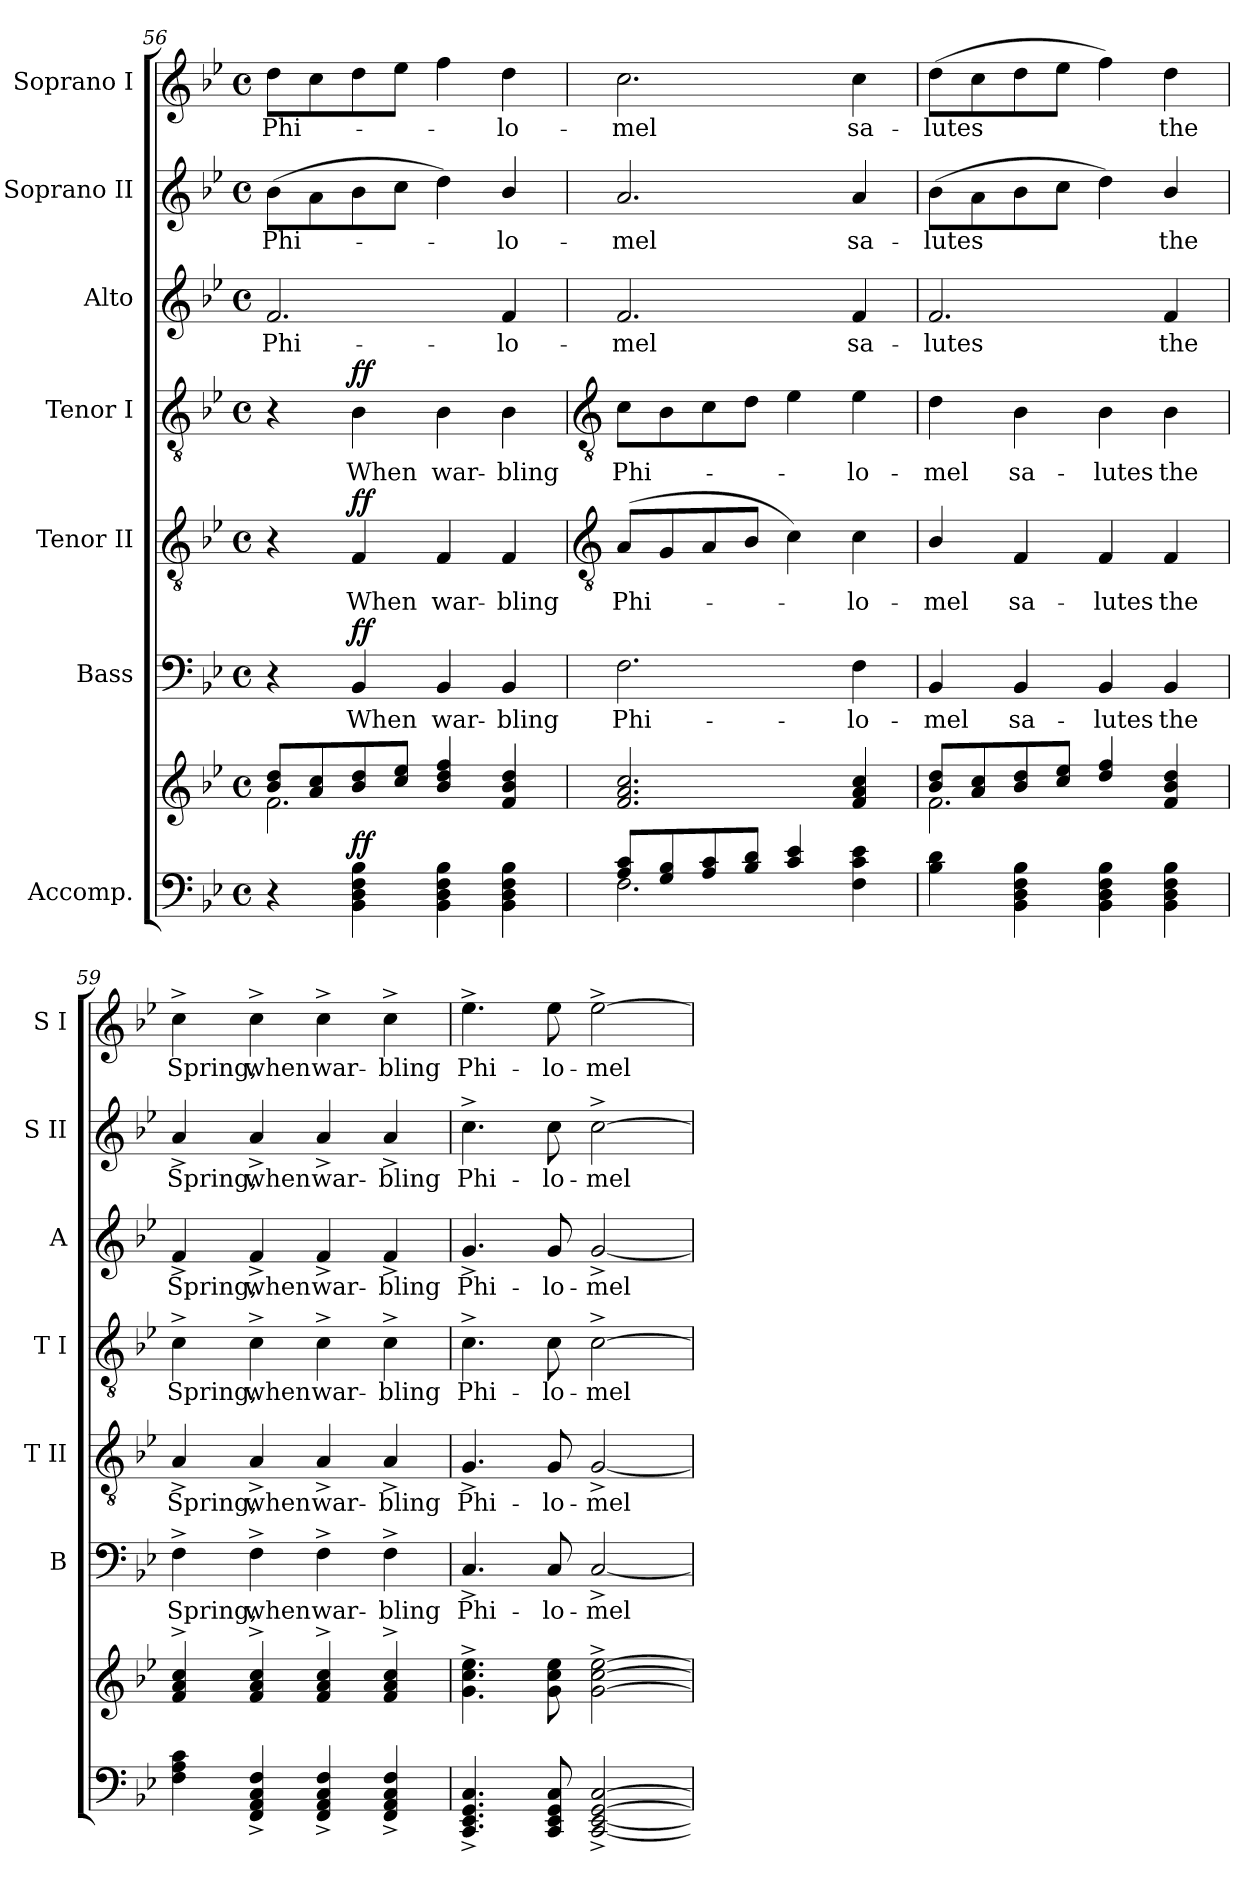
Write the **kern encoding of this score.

**kern	**kern	**dynam	**kern	**text	**dynam	**kern	**text	**dynam	**kern	**text	**dynam	**kern	**text	**kern	**text	**kern	**text
*part7	*part7	*part7	*part6	*part6	*part6	*part5	*part5	*part5	*part4	*part4	*part4	*part3	*part3	*part2	*part2	*part1	*part1
*staff8	*staff7	*staff7/8	*staff6	*staff6	*staff6	*staff5	*staff5	*staff5	*staff4	*staff4	*staff4	*staff3	*staff3	*staff2	*staff2	*staff1	*staff1
*I"Accomp.	*	*	*I"Bass	*	*	*I"Tenor II	*	*	*I"Tenor I	*	*	*I"Alto	*	*I"Soprano II	*	*I"Soprano I	*
*	*	*	*I'B	*	*	*I'T II	*	*	*I'T I	*	*	*I'A	*	*I'S II	*	*I'S I	*
*clefF4	*clefG2	*	*clefF4	*	*	*clefGv2	*	*	*clefGv2	*	*	*clefG2	*	*clefG2	*	*clefG2	*
*k[b-e-]	*k[b-e-]	*	*k[b-e-]	*	*	*k[b-e-]	*	*	*k[b-e-]	*	*	*k[b-e-]	*	*k[b-e-]	*	*k[b-e-]	*
*B-:	*B-:	*	*B-:	*	*	*B-:	*	*	*B-:	*	*	*B-:	*	*B-:	*	*B-:	*
*M4/4	*M4/4	*	*M4/4	*	*	*M4/4	*	*	*M4/4	*	*	*M4/4	*	*M4/4	*	*M4/4	*
*met(c)	*met(c)	*	*met(c)	*	*	*met(c)	*	*	*met(c)	*	*	*met(c)	*	*met(c)	*	*met(c)	*
=56	=56	=56	=56	=56	=56	=56	=56	=56	=56	=56	=56	=56	=56	=56	=56	=56	=56
*	*^	*	*	*	*	*	*	*	*	*	*	*	*	*	*	*	*
!	!	!	!	!	!	!	!	!	!	!	!	!	!	!LO:LY:b	!	!LO:LY:b	!	!LO:LY:b
4r	8b-/ 8dd/L	2.f\	.	4r	.	.	4r	.	.	4r	.	.	2.f	Phi-	(>8b-L	Phi-	8ddL	Phi-
.	8a/ 8cc/	.	.	.	.	.	.	.	.	.	.	.	.	.	8a	.	8cc	.
!	!	!	!LO:DY:a=2	!	!LO:LY:b	!LO:DY:b	!	!LO:LY:b	!LO:DY:b	!	!LO:LY:b	!LO:DY:b	!	!	!	!	!	!
4BB- 4D 4F 4B-	8b-/ 8dd/	.	ff	4BB-	When	ff	4F	When	ff	4B-	When	ff	.	.	8b-	.	8dd	.
.	8cc/ 8ee-/J	.	.	.	.	.	.	.	.	.	.	.	.	.	8ccJ	.	8ee-J	.
!	!	!	!	!	!LO:LY:b	!	!	!LO:LY:b	!	!	!LO:LY:b	!	!	!	!	!	!	!
4BB- 4D 4F 4B-	4b-/ 4dd/ 4ff/	.	.	4BB-	war-	.	4F	war-	.	4B-	war-	.	.	.	4dd)	.	4ff	.
!	!	!	!	!	!LO:LY:b	!	!	!LO:LY:b	!	!	!LO:LY:b	!	!	!LO:LY:b	!	!LO:LY:b	!	!LO:LY:b
4BB- 4D 4F 4B-	4f/ 4b-/ 4dd/	4ryy	.	4BB-	-bling	.	4F	-bling	.	4B-	-bling	.	4f	-lo-	4b-/	lo-	4dd	lo-
!!LO:LB:g=z
=57	=57	=57	=57	=57	=57	=57	=57	=57	=57	=57	=57	=57	=57	=57	=57	=57	=57	=57
*	*	*	*	*	*	*	*clefGv2	*	*	*clefGv2	*	*	*	*	*	*	*	*
*^	*	*	*	*	*	*	*	*	*	*	*	*	*	*	*	*	*	*
!	!	!	!	!	!	!LO:LY:b	!	!	!LO:LY:b	!	!	!LO:LY:b	!	!	!LO:LY:b	!	!LO:LY:b	!	!LO:LY:b
8A/ 8c/L	2.F	2.f/ 2.a/ 2.cc/	2.ryy	.	2.F	Phi-	.	(<8AL	Phi-	.	8cL	Phi-	.	2.f	-mel	2.a	-mel	2.cc	-mel
8G/ 8B-/	.	.	.	.	.	.	.	8G	.	.	8B-	.	.	.	.	.	.	.	.
8A/ 8c/	.	.	.	.	.	.	.	8A	.	.	8c	.	.	.	.	.	.	.	.
8B-/ 8d/J	.	.	.	.	.	.	.	8B-J	.	.	8dJ	.	.	.	.	.	.	.	.
4c/ 4e-/	.	.	.	.	.	.	.	4c)	.	.	4e-	.	.	.	.	.	.	.	.
!	!	!	!	!	!	!LO:LY:b	!	!	!LO:LY:b	!	!	!LO:LY:b	!	!	!LO:LY:b	!	!LO:LY:b	!	!LO:LY:b
4ryy	4F 4c 4e-	4f/ 4a/ 4cc/	4ryy	.	4F	-lo-	.	4c	lo-	.	4e-	lo-	.	4f	sa-	4a	sa-	4cc	sa-
=58	=58	=58	=58	=58	=58	=58	=58	=58	=58	=58	=58	=58	=58	=58	=58	=58	=58	=58	=58
!	!	!	!	!	!	!LO:LY:b	!	!	!LO:LY:b	!	!	!LO:LY:b	!	!	!LO:LY:b	!	!LO:LY:b	!	!LO:LY:b
*v	*v	*	*	*	*	*	*	*	*	*	*	*	*	*	*	*	*	*	*
4B- 4d	8b-/ 8dd/L	2.f\	.	4BB-	-mel	.	4B-/	-mel	.	4d	-mel	.	2.f	-lutes	(>8b-L	-lutes	(>8ddL	-lutes
.	8a/ 8cc/	.	.	.	.	.	.	.	.	.	.	.	.	.	8a	.	8cc	.
!	!	!	!	!	!LO:LY:b	!	!	!LO:LY:b	!	!	!LO:LY:b	!	!	!	!	!	!	!
4BB- 4D 4F 4B-	8b-/ 8dd/	.	.	4BB-	sa-	.	4F	sa-	.	4B-	sa-	.	.	.	8b-	.	8dd	.
.	8cc/ 8ee-/J	.	.	.	.	.	.	.	.	.	.	.	.	.	8ccJ	.	8ee-J	.
!	!	!	!	!	!LO:LY:b	!	!	!LO:LY:b	!	!	!LO:LY:b	!	!	!	!	!	!	!
4BB- 4D 4F 4B-	4dd/ 4ff/	.	.	4BB-	-lutes	.	4F	-lutes	.	4B-	-lutes	.	.	.	4dd)	.	4ff)	.
!	!	!	!	!	!LO:LY:b	!	!	!LO:LY:b	!	!	!LO:LY:b	!	!	!LO:LY:b	!	!LO:LY:b	!	!LO:LY:b
4BB- 4D 4F 4B-	4f/ 4b-/ 4dd/	4ryy	.	4BB-	the	.	4F	the	.	4B-	the	.	4f	the	4b-/	the	4dd	the
=59	=59	=59	=59	=59	=59	=59	=59	=59	=59	=59	=59	=59	=59	=59	=59	=59	=59	=59
!	!	!	!	!	!LO:LY:b	!	!	!LO:LY:b	!	!	!LO:LY:b	!	!	!LO:LY:b	!	!LO:LY:b	!	!LO:LY:b
4F 4A 4c	4f/^ 4a/^ 4cc/^	1ryy	.	4F^	Spring,	.	4A^	Spring,	.	4c^	Spring,	.	4f^	Spring,	4a^	Spring,	4cc^	Spring,
!	!	!	!	!	!LO:LY:b	!	!	!LO:LY:b	!	!	!LO:LY:b	!	!	!LO:LY:b	!	!LO:LY:b	!	!LO:LY:b
4FF^ 4AA^ 4C^ 4F^	4f/^ 4a/^ 4cc/^	.	.	4F^	when	.	4A^	when	.	4c^	when	.	4f^	when	4a^	when	4cc^	when
!	!	!	!	!	!LO:LY:b	!	!	!LO:LY:b	!	!	!LO:LY:b	!	!	!LO:LY:b	!	!LO:LY:b	!	!LO:LY:b
4FF^ 4AA^ 4C^ 4F^	4f/^ 4a/^ 4cc/^	.	.	4F^	war-	.	4A^	war-	.	4c^	war-	.	4f^	war-	4a^	war-	4cc^	war-
!	!	!	!	!	!LO:LY:b	!	!	!LO:LY:b	!	!	!LO:LY:b	!	!	!LO:LY:b	!	!LO:LY:b	!	!LO:LY:b
4FF^ 4AA^ 4C^ 4F^	4f/^ 4a/^ 4cc/^	.	.	4F^	-bling	.	4A^	-bling	.	4c^	-bling	.	4f^	-bling	4a^	-bling	4cc^	-bling
=60	=60	=60	=60	=60	=60	=60	=60	=60	=60	=60	=60	=60	=60	=60	=60	=60	=60	=60
!	!	!	!	!	!LO:LY:b	!	!	!LO:LY:b	!	!	!LO:LY:b	!	!	!LO:LY:b	!	!LO:LY:b	!	!LO:LY:b
4.CC^ 4.EE-^ 4.GG^ 4.C^	4.g\^ 4.cc\^ 4.ee-\^	1ryy	.	4.C^	Phi-	.	4.G^	Phi-	.	4.c^	Phi-	.	4.g^	Phi-	4.cc^	Phi-	4.ee-^	Phi-
!	!	!	!	!	!LO:LY:b	!	!	!LO:LY:b	!	!	!LO:LY:b	!	!	!LO:LY:b	!	!LO:LY:b	!	!LO:LY:b
8CC 8EE- 8GG 8C	8g\ 8cc\ 8ee-\	.	.	8C	-lo-	.	8G	-lo-	.	8c	-lo-	.	8g	-lo-	8cc	-lo-	8ee-	-lo-
!	!	!	!	!	!LO:LY:b	!	!	!LO:LY:b	!	!	!LO:LY:b	!	!	!LO:LY:b	!	!LO:LY:b	!	!LO:LY:b
[2CC^ [2EE-^ [2GG^ [2C^	[2g\^ [2cc\^ [2ee-\^	.	.	[2C^	-mel	.	[2G^	-mel	.	[2c^	-mel	.	[2g^	-mel	[2cc^	-mel	[2ee-^	-mel
*	*v	*v	*	*	*	*	*	*	*	*	*	*	*	*	*	*	*	*
=	=	=	=	=	=	=	=	=	=	=	=	=	=	=	=	=	=
*-	*-	*-	*-	*-	*-	*-	*-	*-	*-	*-	*-	*-	*-	*-	*-	*-	*-
